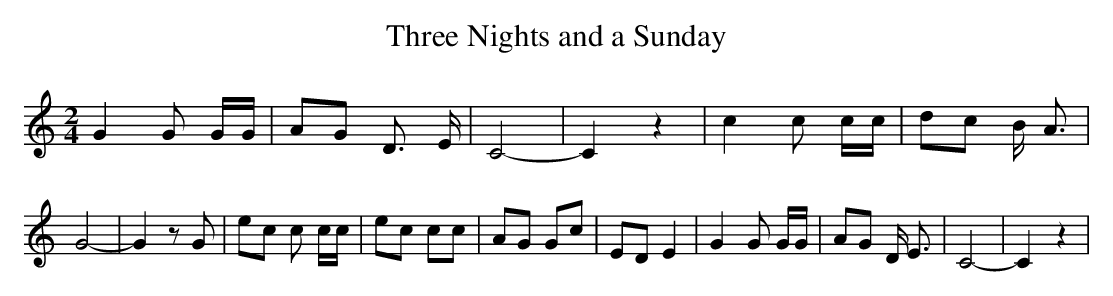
X:1
T:Three Nights and a Sunday
M:2/4
L:1/8
K:C
 G2 G G/2G/2| AG D3/2 E/2| C4-| C2 z2| c2 c c/2c/2| dc B/2 A3/2| G4-|\
 G2 z G| ec c c/2c/2| ec cc| AG Gc| ED E2| G2 G G/2G/2| AG D/2 E3/2|\
 C4-| C2 z2|
